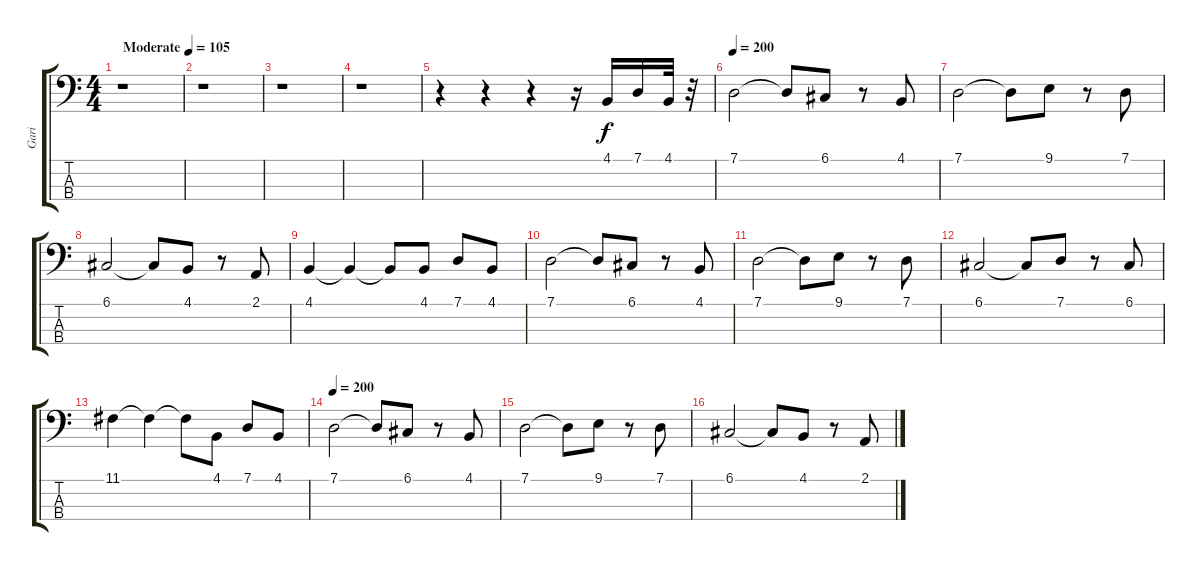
\track ("Gari" "Gari") {instrument trombone}
\staff {score tabs}
\tuning (G2 D2 A1 E1) {hide}
\ts (4 4)
\tempo (105 "Moderate")
\clef f4
\ks c
r.1{dy f instrument trombone} |
r.1 |
r.1 |
r.1 |
r.4 r.4 r.4 r.16 4.1.16 7.1.16 4.1.32 r.32 |
\tempo 200
7.1.2 7.1{t}.8 6.1.8 r.8 4.1.8 |
7.1.2 7.1{t}.8 9.1.8 r.8 7.1.8 |
6.1.2 6.1{t}.8 4.1.8 r.8 2.1.8 |
4.1.4 4.1{t}.4 4.1{t}.8 4.1.8 7.1.8 4.1.8 |
7.1.2 7.1{t}.8 6.1.8 r.8 4.1.8 |
7.1.2 7.1{t}.8 9.1.8 r.8 7.1.8 |
6.1.2 6.1{t}.8 7.1.8 r.8 6.1.8 |
11.1.4 11.1{t}.4 11.1{t}.8 4.1.8 7.1.8 4.1.8 |
\tempo 200
7.1.2 7.1{t}.8 6.1.8 r.8 4.1.8 |
7.1.2 7.1{t}.8 9.1.8 r.8 7.1.8 |
6.1.2 6.1{t}.8 4.1.8 r.8 2.1.8
